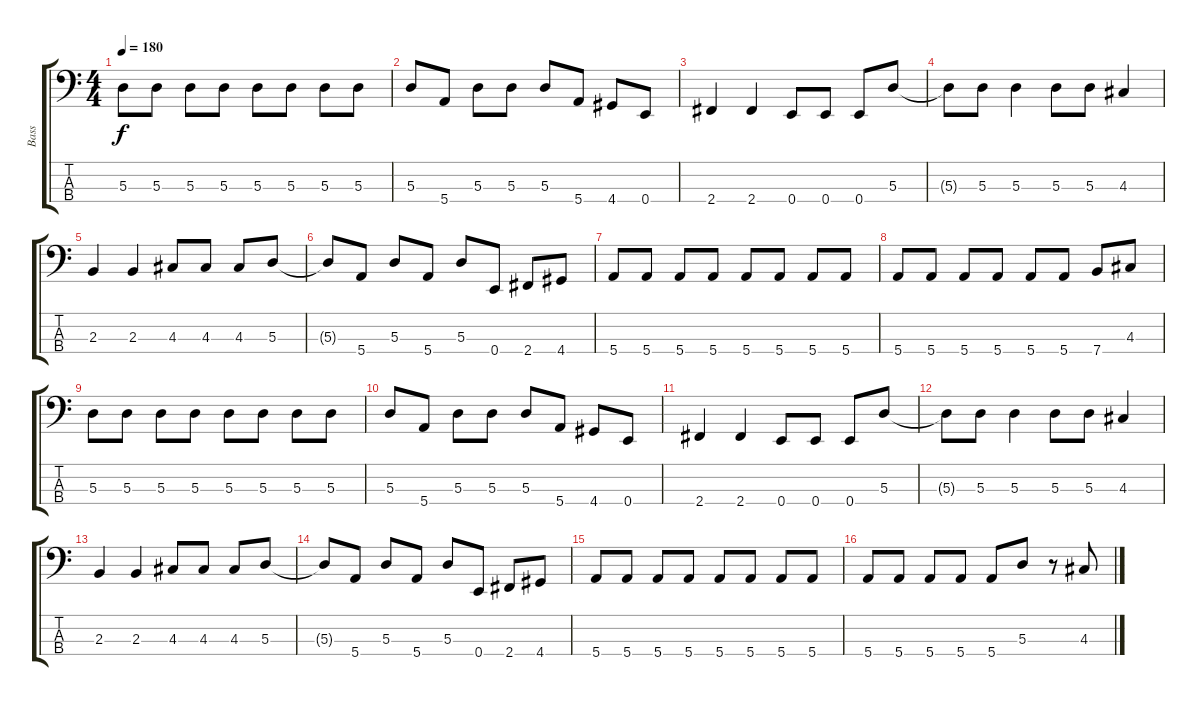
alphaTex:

\track ("Bass" "Bass") {instrument electricbasspick}
\staff {score tabs}
\tuning (G2 D2 A1 E1) {hide}
\ts (4 4)
\tempo 180
\clef f4
\ks c
5.3.8{dy f} 5.3.8 5.3.8 5.3.8 5.3.8 5.3.8 5.3.8 5.3.8 |
5.3.8 5.4.8 5.3.8 5.3.8 5.3.8 5.4.8 4.4.8 0.4.8 |
2.4.4 2.4.4 0.4.8 0.4.8 0.4.8 5.3.8 |
5.3{t}.8 5.3.8 5.3.4 5.3.8 5.3.8 4.3.4 |
2.3.4 2.3.4 4.3.8 4.3.8 4.3.8 5.3.8 |
5.3{t}.8 5.4.8 5.3.8 5.4.8 5.3.8 0.4.8 2.4.8 4.4.8 |
5.4.8 5.4.8 5.4.8 5.4.8 5.4.8 5.4.8 5.4.8 5.4.8 |
5.4.8 5.4.8 5.4.8 5.4.8 5.4.8 5.4.8 7.4.8 4.3.8 |
5.3.8 5.3.8 5.3.8 5.3.8 5.3.8 5.3.8 5.3.8 5.3.8 |
5.3.8 5.4.8 5.3.8 5.3.8 5.3.8 5.4.8 4.4.8 0.4.8 |
2.4.4 2.4.4 0.4.8 0.4.8 0.4.8 5.3.8 |
5.3{t}.8 5.3.8 5.3.4 5.3.8 5.3.8 4.3.4 |
2.3.4 2.3.4 4.3.8 4.3.8 4.3.8 5.3.8 |
5.3{t}.8 5.4.8 5.3.8 5.4.8 5.3.8 0.4.8 2.4.8 4.4.8 |
5.4.8 5.4.8 5.4.8 5.4.8 5.4.8 5.4.8 5.4.8 5.4.8 |
5.4.8 5.4.8 5.4.8 5.4.8 5.4.8 5.3.8 r.8 4.3.8
